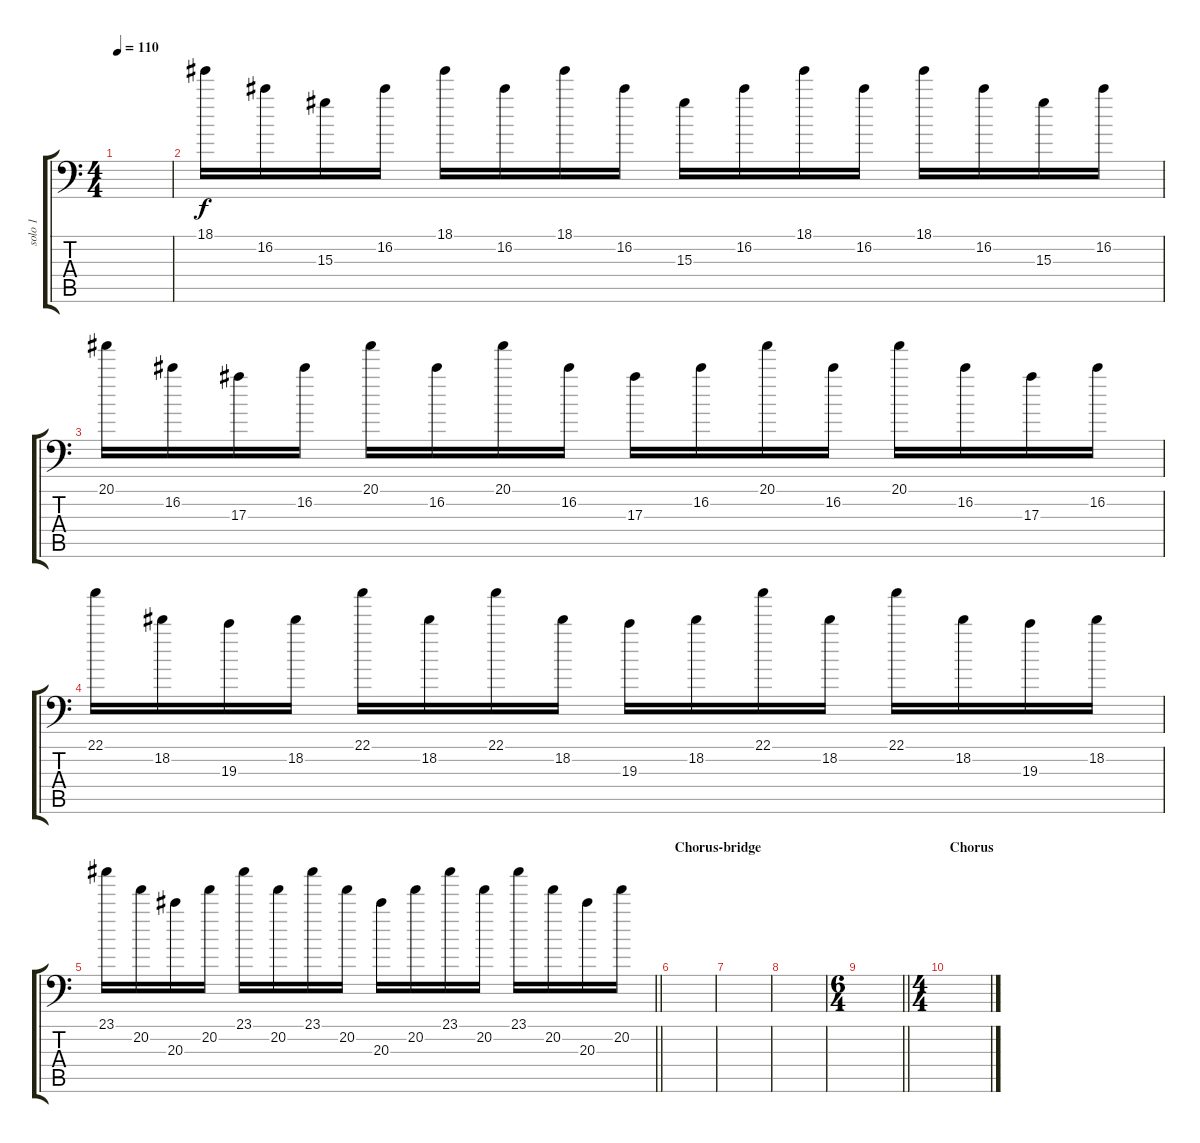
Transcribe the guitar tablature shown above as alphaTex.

\track ("solo 1" "solo 1") {mute instrument distortionguitar}
\staff {score tabs}
\tuning (D4 A3 F3 C3 G2 Bb1) {hide}
\ts (4 4)
\tempo 110
\clef f4
\ks c
|
18.1.16 16.2.16 15.3.16 16.2.16 18.1.16 16.2.16 18.1.16 16.2.16 15.3.16 16.2.16 18.1.16 16.2.16 18.1.16 16.2.16 15.3.16 16.2.16 |
20.1.16 16.2.16 17.3.16 16.2.16 20.1.16 16.2.16 20.1.16 16.2.16 17.3.16 16.2.16 20.1.16 16.2.16 20.1.16 16.2.16 17.3.16 16.2.16 |
22.1.16 18.2.16 19.3.16 18.2.16 22.1.16 18.2.16 22.1.16 18.2.16 19.3.16 18.2.16 22.1.16 18.2.16 22.1.16 18.2.16 19.3.16 18.2.16 |
\barLineRight lightlight
23.1.16 20.2.16 20.3.16 20.2.16 23.1.16 20.2.16 23.1.16 20.2.16 20.3.16 20.2.16 23.1.16 20.2.16 23.1.16 20.2.16 20.3.16 20.2.16 |
\section ("" "Chorus-bridge")
|
|
|
\ts (6 4)
\barLineRight lightlight
|
\ts (4 4)
\section ("" "Chorus")
